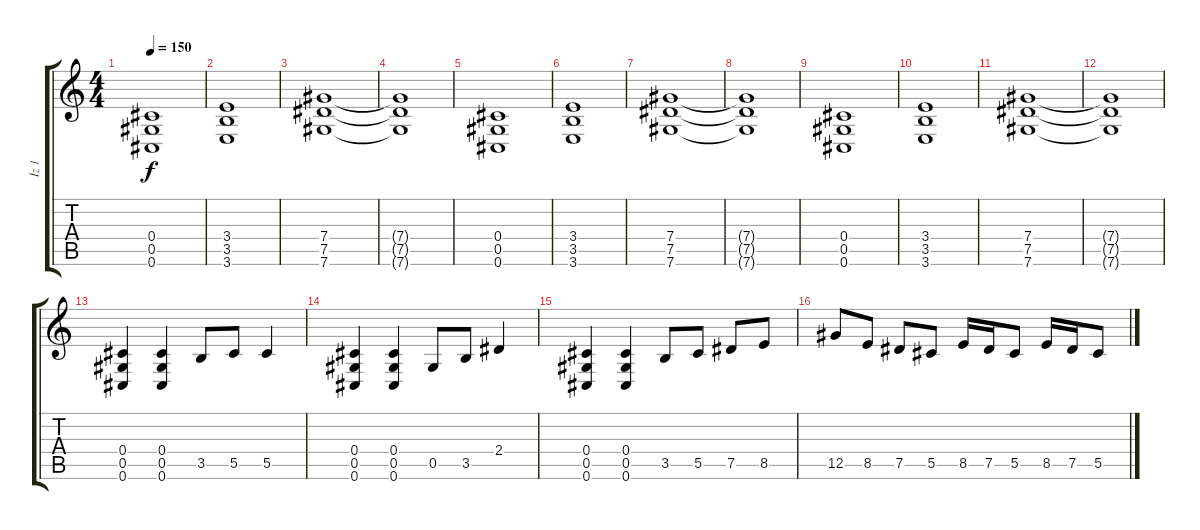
\track ("İz 1" "İz 1") {instrument electricguitarclean}
\staff {score tabs}
\tuning (Eb4 Bb3 Gb3 Db3 Ab2 Db2) {hide}
\ts (4 4)
\tempo 150
\clef g2
\ks c
(0.4 0.5 0.6).1{dy f} |
(3.4 3.5 3.6).1 |
(7.4 7.5 7.6).1 |
(7.4{t} 7.5{t} 7.6{t}).1 |
(0.4 0.5 0.6).1 |
(3.4 3.5 3.6).1 |
(7.4 7.5 7.6).1 |
(7.4{t} 7.5{t} 7.6{t}).1 |
(0.4 0.5 0.6).1 |
(3.4 3.5 3.6).1 |
(7.4 7.5 7.6).1 |
(7.4{t} 7.5{t} 7.6{t}).1 |
(0.4 0.5 0.6).4 (0.4 0.5 0.6).4 3.5.8 5.5.8 5.5.4 |
(0.4 0.5 0.6).4 (0.4 0.5 0.6).4 0.5.8 3.5.8 2.4.4 |
(0.4 0.5 0.6).4 (0.4 0.5 0.6).4 3.5.8 5.5.8 7.5.8 8.5.8 |
12.5.8 8.5.8 7.5.8 5.5.8 8.5.16 7.5.16 5.5.8 8.5.16 7.5.16 5.5.8
